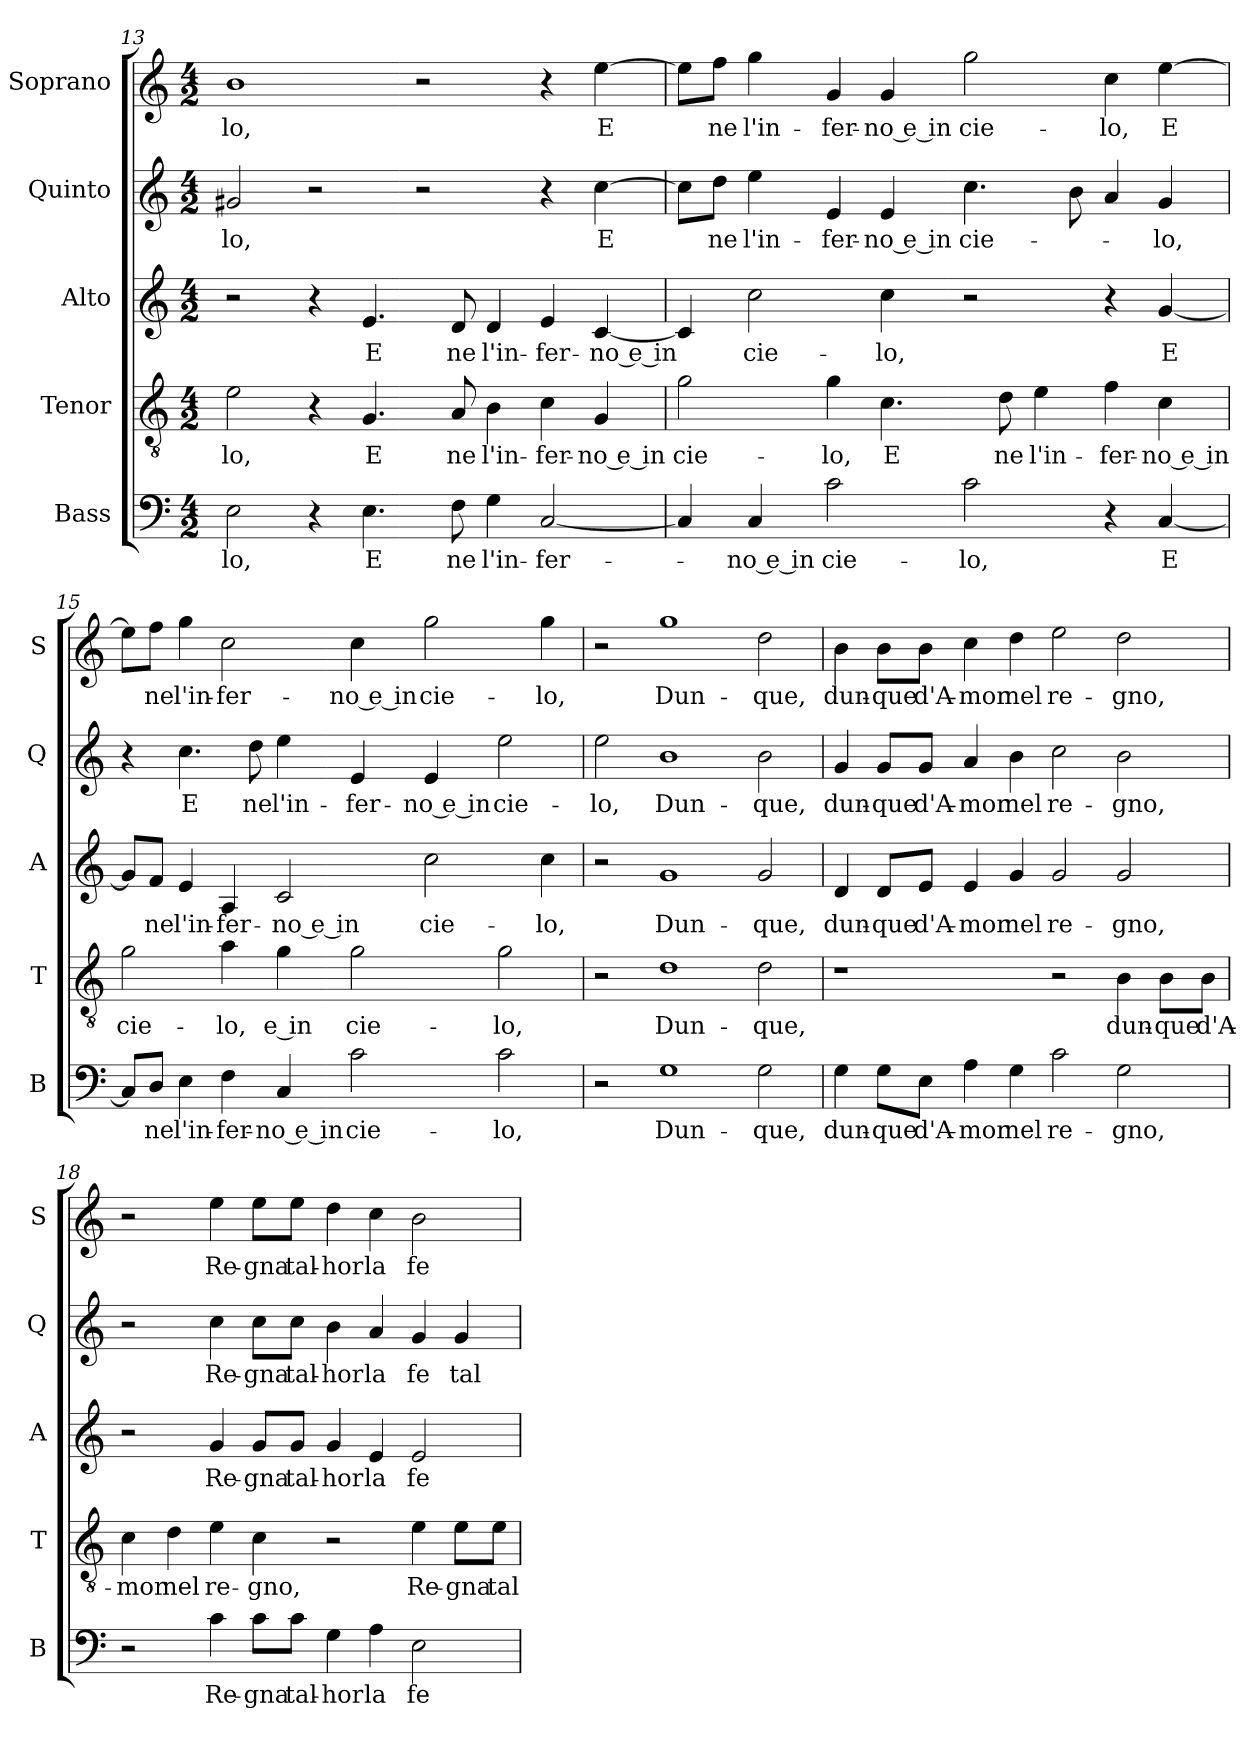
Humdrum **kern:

**kern	**text	**kern	**text	**kern	**text	**kern	**text	**kern	**text
*part5	*part5	*part4	*part4	*part3	*part3	*part2	*part2	*part1	*part1
*staff5	*staff5	*staff4	*staff4	*staff3	*staff3	*staff2	*staff2	*staff1	*staff1
*I"Bass	*	*I"Tenor	*	*I"Alto	*	*I"Quinto	*	*I"Soprano	*
*I'B	*	*I'T	*	*I'A	*	*I'Q	*	*I'S	*
*clefF4	*	*clefGv2	*	*clefG2	*	*clefG2	*	*clefG2	*
*k[]	*	*k[]	*	*k[]	*	*k[]	*	*k[]	*
*C:	*	*C:	*	*C:	*	*C:	*	*C:	*
*M4/2	*	*M4/2	*	*M4/2	*	*M4/2	*	*M4/2	*
=13	=13	=13	=13	=13	=13	=13	=13	=13	=13
!	!LO:LY:b	!	!LO:LY:b	!	!	!	!LO:LY:b	!	!LO:LY:b
2E\	-lo,	2e\	-lo,	2r	.	2g#X/	-lo,	1b	-lo,
4r	.	4r	.	4r	.	2r	.	.	.
!	!LO:LY:b	!	!LO:LY:b	!	!LO:LY:b	!	!	!	!
4.E\	E	4.G/	E	4.e/	E	.	.	.	.
.	.	.	.	.	.	2r	.	2r	.
!	!LO:LY:b	!	!LO:LY:b	!	!LO:LY:b	!	!	!	!
8F\	ne	8A/	ne	8d/	ne	.	.	.	.
!	!LO:LY:b	!	!LO:LY:b	!	!LO:LY:b	!	!	!	!
4G\	l'in-	4B\	l'in-	4d/	l'in-	.	.	.	.
!	!LO:LY:b	!	!LO:LY:b	!	!LO:LY:b	!	!	!	!
[2C/	-fer-	4c\	-fer-	4e/	-fer-	4r	.	4r	.
!	!	!	!LO:LY:b	!	!LO:LY:b	!	!LO:LY:b	!	!LO:LY:b
.	.	4G/	-no e in	[4c/	-no e in	[4cc\	E	[4ee\	E
!!LO:LB:g=z
=14	=14	=14	=14	=14	=14	=14	=14	=14	=14
!	!	!	!LO:LY:b	!	!	!	!	!	!
4C/]	.	2g\	cie-	4c/]	.	8cc\L]	.	8ee\L]	.
!	!	!	!	!	!	!	!LO:LY:b	!	!LO:LY:b
.	.	.	.	.	.	8dd\J	ne	8ff\J	ne
!	!LO:LY:b	!	!	!	!LO:LY:b	!	!LO:LY:b	!	!LO:LY:b
4C/	-no e in	.	.	2cc\	cie-	4ee\	l'in-	4gg\	l'in-
!	!LO:LY:b	!	!LO:LY:b	!	!	!	!LO:LY:b	!	!LO:LY:b
2c\	cie-	4g\	-lo,	.	.	4e/	-fer-	4g/	-fer-
!	!	!	!LO:LY:b	!	!LO:LY:b	!	!LO:LY:b	!	!LO:LY:b
.	.	4.c\	E	4cc\	-lo,	4e/	-no e in	4g/	-no e in
!	!LO:LY:b	!	!	!	!	!	!LO:LY:b	!	!LO:LY:b
2c\	-lo,	.	.	2r	.	4.cc\	cie-	2gg\	cie-
!	!	!	!LO:LY:b	!	!	!	!	!	!
.	.	8d\	ne	.	.	.	.	.	.
!	!	!	!LO:LY:b	!	!	!	!	!	!
.	.	4e\	l'in-	.	.	.	.	.	.
.	.	.	.	.	.	8b\	.	.	.
!	!	!	!LO:LY:b	!	!	!	!	!	!LO:LY:b
4r	.	4f\	-fer-	4r	.	4a/	.	4cc\	-lo,
!	!LO:LY:b	!	!LO:LY:b	!	!LO:LY:b	!	!LO:LY:b	!	!LO:LY:b
[4C/	E	4c\	-no e in	[4g/	E	4g/	-lo,	[4ee\	E
=15	=15	=15	=15	=15	=15	=15	=15	=15	=15
!	!	!	!LO:LY:b	!	!	!	!	!	!
8C/L]	.	2g\	cie-	8g/L]	.	4r	.	8ee\L]	.
!	!LO:LY:b	!	!	!	!LO:LY:b	!	!	!	!LO:LY:b
8D/J	ne	.	.	8f/J	ne	.	.	8ff\J	ne
!	!LO:LY:b	!	!	!	!LO:LY:b	!	!LO:LY:b	!	!LO:LY:b
4E\	l'in-	.	.	4e/	l'in-	4.cc\	E	4gg\	l'in-
!	!LO:LY:b	!	!LO:LY:b	!	!LO:LY:b	!	!	!	!LO:LY:b
4F\	-fer-	4a\	-lo,	4A/	-fer-	.	.	2cc\	-fer-
!	!	!	!	!	!	!	!LO:LY:b	!	!
.	.	.	.	.	.	8dd\	ne	.	.
!	!LO:LY:b	!	!LO:LY:b	!	!LO:LY:b	!	!LO:LY:b	!	!
4C/	-no e in	4g\	e in	2c/	-no e in	4ee\	l'in-	.	.
!	!LO:LY:b	!	!LO:LY:b	!	!	!	!LO:LY:b	!	!LO:LY:b
2c\	cie-	2g\	cie-	.	.	4e/	-fer-	4cc\	-no e in
!	!	!	!	!	!LO:LY:b	!	!LO:LY:b	!	!LO:LY:b
.	.	.	.	2cc\	cie-	4e/	-no e in	2gg\	cie-
!	!LO:LY:b	!	!LO:LY:b	!	!	!	!LO:LY:b	!	!
2c\	-lo,	2g\	-lo,	.	.	2ee\	cie-	.	.
!	!	!	!	!	!LO:LY:b	!	!	!	!LO:LY:b
.	.	.	.	4cc\	-lo,	.	.	4gg\	-lo,
=16	=16	=16	=16	=16	=16	=16	=16	=16	=16
!	!	!	!	!	!	!	!LO:LY:b	!	!
2r	.	2r	.	2r	.	2ee\	-lo,	2r	.
!	!LO:LY:b	!	!LO:LY:b	!	!LO:LY:b	!	!LO:LY:b	!	!LO:LY:b
1G	Dun-	1d	Dun-	1g	Dun-	1b	Dun-	1gg	Dun-
!	!LO:LY:b	!	!LO:LY:b	!	!LO:LY:b	!	!LO:LY:b	!	!LO:LY:b
2G\	-que,	2d\	-que,	2g/	-que,	2b\	-que,	2dd\	-que,
!!LO:PB:g=z
=17	=17	=17	=17	=17	=17	=17	=17	=17	=17
!	!LO:LY:b	!	!	!	!LO:LY:b	!	!LO:LY:b	!	!LO:LY:b
4G\	dun-	1r	.	4d/	dun-	4g/	dun-	4b\	dun-
!	!LO:LY:b	!	!	!	!LO:LY:b	!	!LO:LY:b	!	!LO:LY:b
8G\L	-que	.	.	8d/L	-que	8g/L	-que	8b\L	-que
!	!LO:LY:b	!	!	!	!LO:LY:b	!	!LO:LY:b	!	!LO:LY:b
8E\J	d'A-	.	.	8e/J	d'A-	8g/J	d'A-	8b\J	d'A-
!	!LO:LY:b	!	!	!	!LO:LY:b	!	!LO:LY:b	!	!LO:LY:b
4A\	-mor	.	.	4e/	-mor	4a/	-mor	4cc\	-mor
!	!LO:LY:b	!	!	!	!LO:LY:b	!	!LO:LY:b	!	!LO:LY:b
4G\	nel	.	.	4g/	nel	4b\	nel	4dd\	nel
!	!LO:LY:b	!	!	!	!LO:LY:b	!	!LO:LY:b	!	!LO:LY:b
2c\	re-	2r	.	2g/	re-	2cc\	re-	2ee\	re-
!	!LO:LY:b	!	!LO:LY:b	!	!LO:LY:b	!	!LO:LY:b	!	!LO:LY:b
2G\	-gno,	4B\	dun-	2g/	-gno,	2b\	-gno,	2dd\	-gno,
!	!	!	!LO:LY:b	!	!	!	!	!	!
.	.	8B\L	-que	.	.	.	.	.	.
!	!	!	!LO:LY:b	!	!	!	!	!	!
.	.	8B\J	d'A-	.	.	.	.	.	.
=18	=18	=18	=18	=18	=18	=18	=18	=18	=18
!	!	!	!LO:LY:b	!	!	!	!	!	!
2r	.	4c\	-mor	2r	.	2r	.	2r	.
!	!	!	!LO:LY:b	!	!	!	!	!	!
.	.	4d\	nel	.	.	.	.	.	.
!	!LO:LY:b	!	!LO:LY:b	!	!LO:LY:b	!	!LO:LY:b	!	!LO:LY:b
4c\	Re-	4e\	re-	4g/	Re-	4cc\	Re-	4ee\	Re-
!	!LO:LY:b	!	!LO:LY:b	!	!LO:LY:b	!	!LO:LY:b	!	!LO:LY:b
8c\L	-gna	4c\	-gno,	8g/L	-gna	8cc\L	-gna	8ee\L	-gna
!	!LO:LY:b	!	!	!	!LO:LY:b	!	!LO:LY:b	!	!LO:LY:b
8c\J	tal-	.	.	8g/J	tal-	8cc\J	tal-	8ee\J	tal-
!	!LO:LY:b	!	!	!	!LO:LY:b	!	!LO:LY:b	!	!LO:LY:b
4G\	-hor	2r	.	4g/	-hor	4b\	-hor	4dd\	-hor
!	!LO:LY:b	!	!	!	!LO:LY:b	!	!LO:LY:b	!	!LO:LY:b
4A\	la	.	.	4e/	la	4a/	la	4cc\	la
!	!LO:LY:b	!	!LO:LY:b	!	!LO:LY:b	!	!LO:LY:b	!	!LO:LY:b
2E\	fe	4e\	Re-	2e/	fe	4g/	fe	2b\	fe
!	!	!	!LO:LY:b	!	!	!	!LO:LY:b	!	!
.	.	8e\L	-gna	.	.	4g/	tal-	.	.
!	!	!	!LO:LY:b	!	!	!	!	!	!
.	.	8e\J	tal-	.	.	.	.	.	.
=	=	=	=	=	=	=	=	=	=
*-	*-	*-	*-	*-	*-	*-	*-	*-	*-
